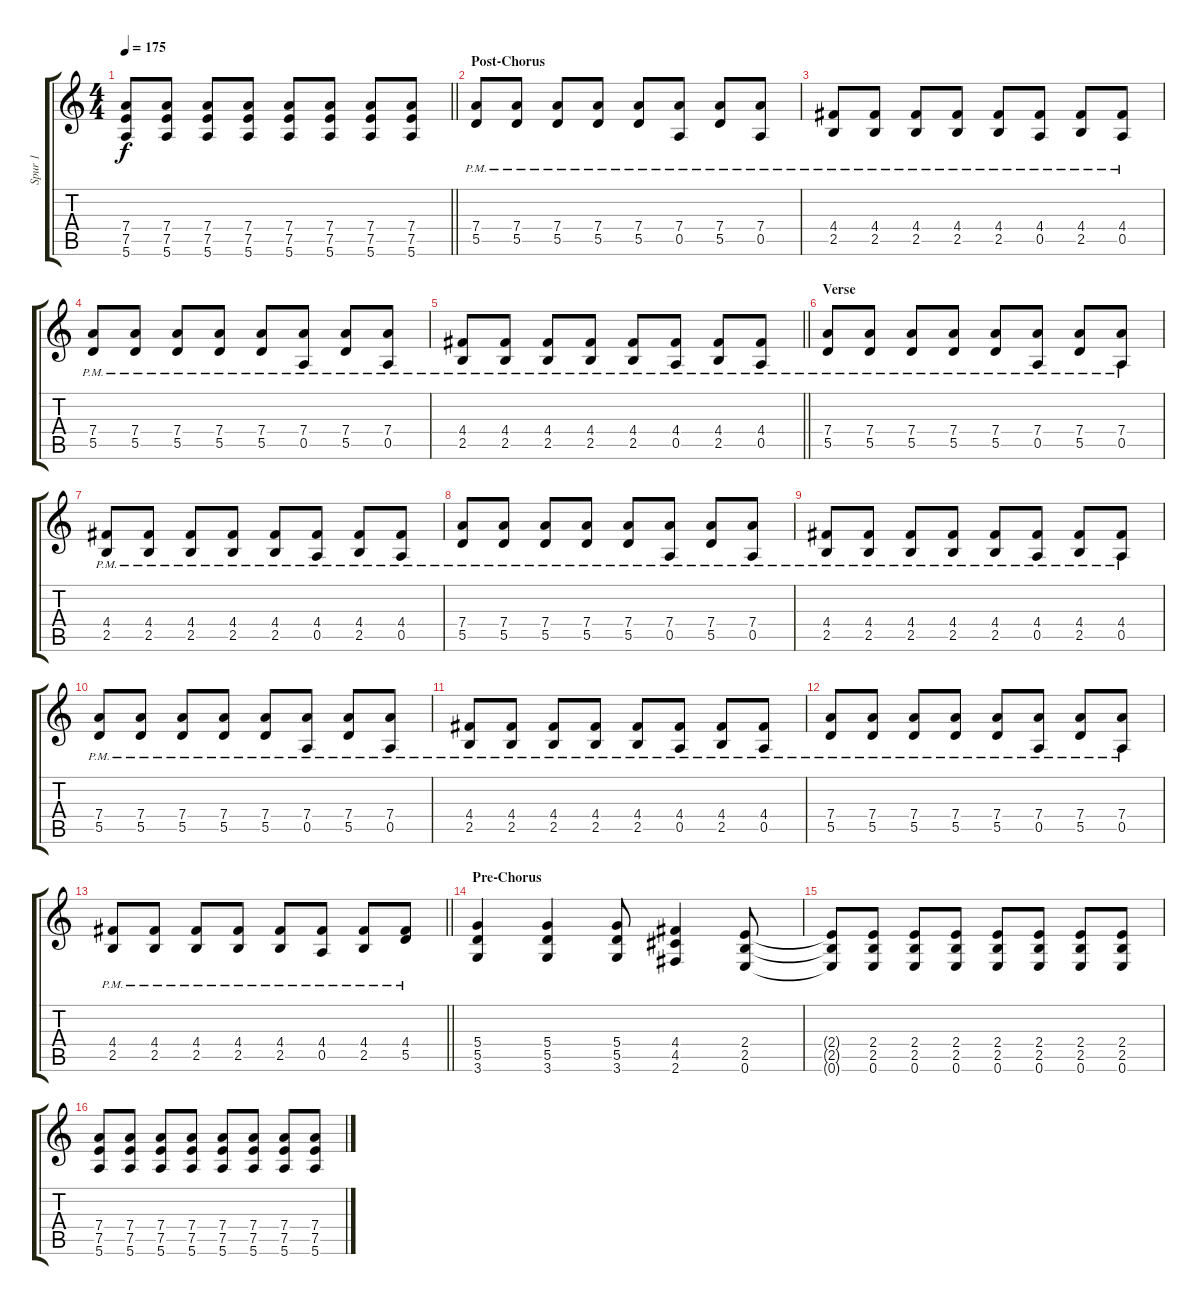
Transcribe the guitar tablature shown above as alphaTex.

\track ("Spur 1" "Spur 1") {instrument distortionguitar}
\staff {score tabs}
\tuning (E4 B3 G3 D3 A2 E2) {hide}
\ts (4 4)
\tempo 175
\clef g2
\barLineRight lightlight
\ks c
(7.4 7.5 5.6).8{dy f} (7.4 7.5 5.6).8 (7.4 7.5 5.6).8 (7.4 7.5 5.6).8 (7.4 7.5 5.6).8 (7.4 7.5 5.6).8 (7.4 7.5 5.6).8 (7.4 7.5 5.6).8 |
\section ("" "Post-Chorus")
(7.4{pm} 5.5{pm}).8 (7.4 5.5{pm}).8 (7.4{pm} 5.5{pm}).8 (7.4{pm} 5.5{pm}).8 (7.4{pm} 5.5{pm}).8 (7.4{pm} 0.5{pm}).8 (7.4{pm} 5.5{pm}).8 (7.4{pm} 0.5{pm}).8 |
(4.4{pm} 2.5{pm}).8 (4.4{pm} 2.5{pm}).8 (4.4{pm} 2.5{pm}).8 (4.4{pm} 2.5{pm}).8 (4.4{pm} 2.5{pm}).8 (4.4{pm} 0.5{pm}).8 (4.4{pm} 2.5{pm}).8 (4.4{pm} 0.5{pm}).8 |
(7.4{pm} 5.5{pm}).8 (7.4 5.5{pm}).8 (7.4{pm} 5.5{pm}).8 (7.4{pm} 5.5{pm}).8 (7.4{pm} 5.5{pm}).8 (7.4{pm} 0.5{pm}).8 (7.4{pm} 5.5{pm}).8 (7.4{pm} 0.5{pm}).8 |
\barLineRight lightlight
(4.4{pm} 2.5{pm}).8 (4.4{pm} 2.5{pm}).8 (4.4{pm} 2.5{pm}).8 (4.4{pm} 2.5{pm}).8 (4.4{pm} 2.5{pm}).8 (4.4{pm} 0.5{pm}).8 (4.4{pm} 2.5{pm}).8 (4.4{pm} 0.5{pm}).8 |
\section ("" "Verse")
(7.4{pm} 5.5{pm}).8 (7.4{pm} 5.5).8 (7.4{pm} 5.5{pm}).8 (7.4{pm} 5.5{pm}).8 (7.4{pm} 5.5{pm}).8 (7.4{pm} 0.5{pm}).8 (7.4{pm} 5.5{pm}).8 (7.4{pm} 0.5{pm}).8 |
(4.4{pm} 2.5{pm}).8 (4.4{pm} 2.5{pm}).8 (4.4{pm} 2.5{pm}).8 (4.4{pm} 2.5{pm}).8 (4.4{pm} 2.5{pm}).8 (4.4{pm} 0.5{pm}).8 (4.4{pm} 2.5{pm}).8 (4.4{pm} 0.5{pm}).8 |
(7.4{pm} 5.5{pm}).8 (7.4 5.5{pm}).8 (7.4{pm} 5.5{pm}).8 (7.4{pm} 5.5{pm}).8 (7.4{pm} 5.5{pm}).8 (7.4{pm} 0.5{pm}).8 (7.4{pm} 5.5{pm}).8 (7.4{pm} 0.5{pm}).8 |
(4.4{pm} 2.5{pm}).8 (4.4{pm} 2.5{pm}).8 (4.4{pm} 2.5{pm}).8 (4.4{pm} 2.5{pm}).8 (4.4{pm} 2.5{pm}).8 (4.4{pm} 0.5{pm}).8 (4.4{pm} 2.5{pm}).8 (4.4{pm} 0.5{pm}).8 |
(7.4{pm} 5.5{pm}).8 (7.4{pm} 5.5).8 (7.4{pm} 5.5{pm}).8 (7.4{pm} 5.5{pm}).8 (7.4{pm} 5.5{pm}).8 (7.4{pm} 0.5{pm}).8 (7.4{pm} 5.5{pm}).8 (7.4{pm} 0.5{pm}).8 |
(4.4{pm} 2.5{pm}).8 (4.4{pm} 2.5{pm}).8 (4.4{pm} 2.5{pm}).8 (4.4{pm} 2.5{pm}).8 (4.4{pm} 2.5{pm}).8 (4.4{pm} 0.5{pm}).8 (4.4{pm} 2.5{pm}).8 (4.4{pm} 0.5{pm}).8 |
(7.4{pm} 5.5{pm}).8 (7.4 5.5{pm}).8 (7.4{pm} 5.5{pm}).8 (7.4{pm} 5.5{pm}).8 (7.4{pm} 5.5{pm}).8 (7.4{pm} 0.5{pm}).8 (7.4{pm} 5.5{pm}).8 (7.4{pm} 0.5{pm}).8 |
\barLineRight lightlight
(4.4{pm} 2.5{pm}).8 (4.4{pm} 2.5{pm}).8 (4.4{pm} 2.5{pm}).8 (4.4{pm} 2.5{pm}).8 (4.4{pm} 2.5{pm}).8 (4.4{pm} 0.5{pm}).8 (4.4{pm} 2.5{pm}).8 (4.4{pm} 5.5{pm}).8 |
\section ("" "Pre-Chorus")
(5.4 5.5 3.6).4 (5.4 5.5 3.6).4 (5.4 5.5 3.6).8 (4.4 4.5 2.6).4 (2.4 2.5 0.6).8 |
(2.4{t} 2.5{t} 0.6{t}).8 (2.4 2.5 0.6).8 (2.4 2.5 0.6).8 (2.4 2.5 0.6).8 (2.4 2.5 0.6).8 (2.4 2.5 0.6).8 (2.4 2.5 0.6).8 (2.4 2.5 0.6).8 |
(7.4 7.5 5.6).8 (7.4 7.5 5.6).8 (7.4 7.5 5.6).8 (7.4 7.5 5.6).8 (7.4 7.5 5.6).8 (7.4 7.5 5.6).8 (7.4 7.5 5.6).8 (7.4 7.5 5.6).8
